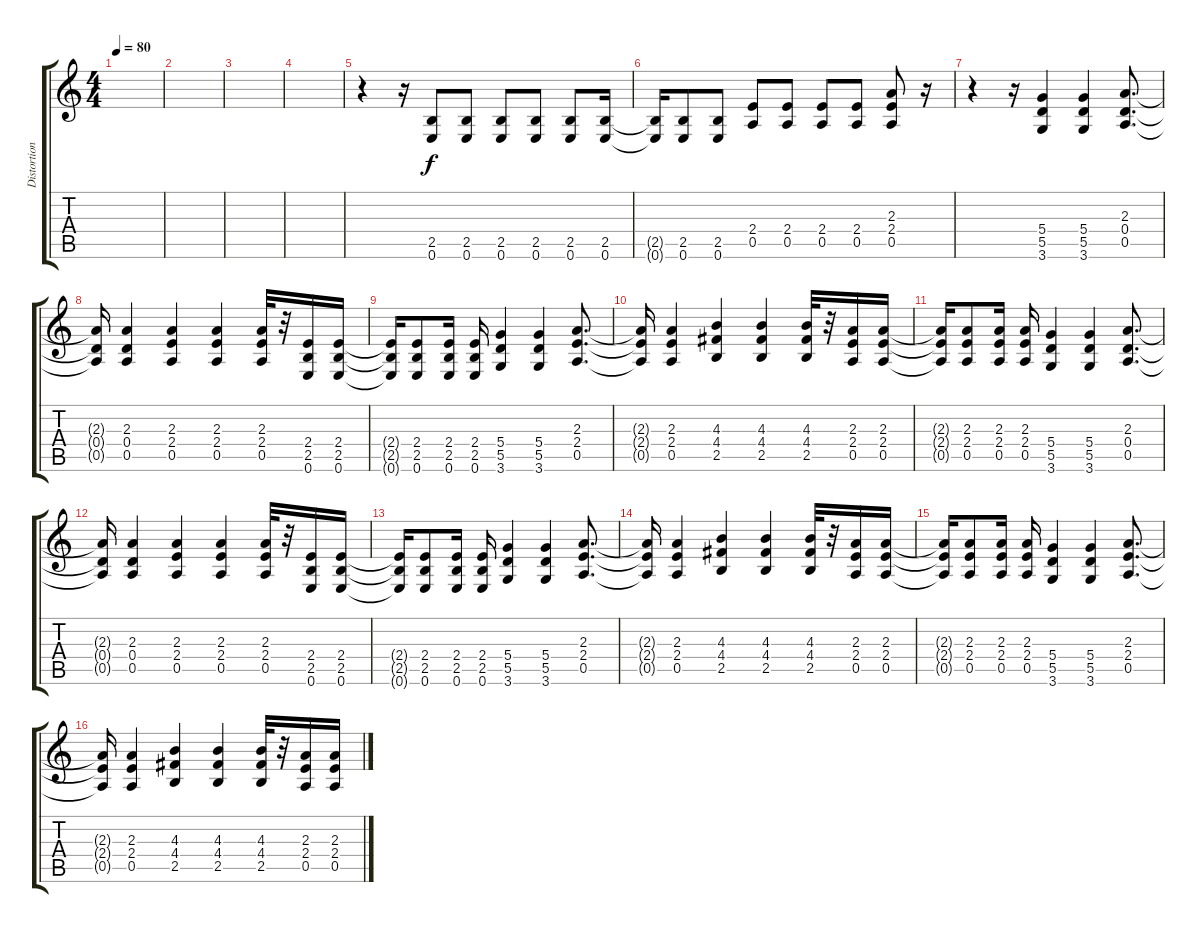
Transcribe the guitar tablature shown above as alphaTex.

\track ("Distortion" "Distortion") {instrument distortionguitar}
\staff {score tabs}
\tuning (E4 B3 G3 D3 A2 E2) {hide}
\ts (4 4)
\tempo 80
\clef g2
\ks c
|
|
|
|
r.4 r.16 (2.5 0.6).8 (2.5 0.6).8 (2.5 0.6).8 (2.5 0.6).8 (2.5 0.6).8 (2.5 0.6).16 |
(2.5{t} 0.6{t}).16 (2.5 0.6).8 (2.5 0.6).8 (2.4 0.5).8 (2.4 0.5).8 (2.4 0.5).8 (2.4 0.5).8 (2.3 2.4 0.5).8 r.16 |
r.4 r.16 (5.4 5.5 3.6).4 (5.4 5.5 3.6).4 (2.3 0.4 0.5).8{d} |
(2.3{t} 0.4{t} 0.5{t}).16 (2.3 0.4 0.5).4 (2.3 2.4 0.5).4 (2.3 2.4 0.5).4 (2.3 2.4 0.5).32 r.32 (2.4 2.5 0.6).16 (2.4 2.5 0.6).16 |
(2.4{t} 2.5{t} 0.6{t}).16 (2.4 2.5 0.6).8 (2.4 2.5 0.6).16 (2.4 2.5 0.6).16 (5.4 5.5 3.6).4 (5.4 5.5 3.6).4 (2.3 2.4 0.5).8{d} |
(2.3{t} 2.4{t} 0.5{t}).16 (2.3 2.4 0.5).4 (4.3 4.4 2.5).4 (4.3 4.4 2.5).4 (4.3 4.4 2.5).32 r.32 (2.3 2.4 0.5).16 (2.3 2.4 0.5).16 |
(2.3{t} 2.4{t} 0.5{t}).16 (2.3 2.4 0.5).8 (2.3 2.4 0.5).16 (2.3 2.4 0.5).16 (5.4 5.5 3.6).4 (5.4 5.5 3.6).4 (2.3 0.4 0.5).8{d} |
(2.3{t} 0.4{t} 0.5{t}).16 (2.3 0.4 0.5).4 (2.3 2.4 0.5).4 (2.3 2.4 0.5).4 (2.3 2.4 0.5).32 r.32 (2.4 2.5 0.6).16 (2.4 2.5 0.6).16 |
(2.4{t} 2.5{t} 0.6{t}).16 (2.4 2.5 0.6).8 (2.4 2.5 0.6).16 (2.4 2.5 0.6).16 (5.4 5.5 3.6).4 (5.4 5.5 3.6).4 (2.3 2.4 0.5).8{d} |
(2.3{t} 2.4{t} 0.5{t}).16 (2.3 2.4 0.5).4 (4.3 4.4 2.5).4 (4.3 4.4 2.5).4 (4.3 4.4 2.5).32 r.32 (2.3 2.4 0.5).16 (2.3 2.4 0.5).16 |
(2.3{t} 2.4{t} 0.5{t}).16 (2.3 2.4 0.5).8 (2.3 2.4 0.5).16 (2.3 2.4 0.5).16 (5.4 5.5 3.6).4 (5.4 5.5 3.6).4 (2.3 2.4 0.5).8{d} |
(2.3{t} 2.4{t} 0.5{t}).16 (2.3 2.4 0.5).4 (4.3 4.4 2.5).4 (4.3 4.4 2.5).4 (4.3 4.4 2.5).32 r.32 (2.3 2.4 0.5).16 (2.3 2.4 0.5).16
